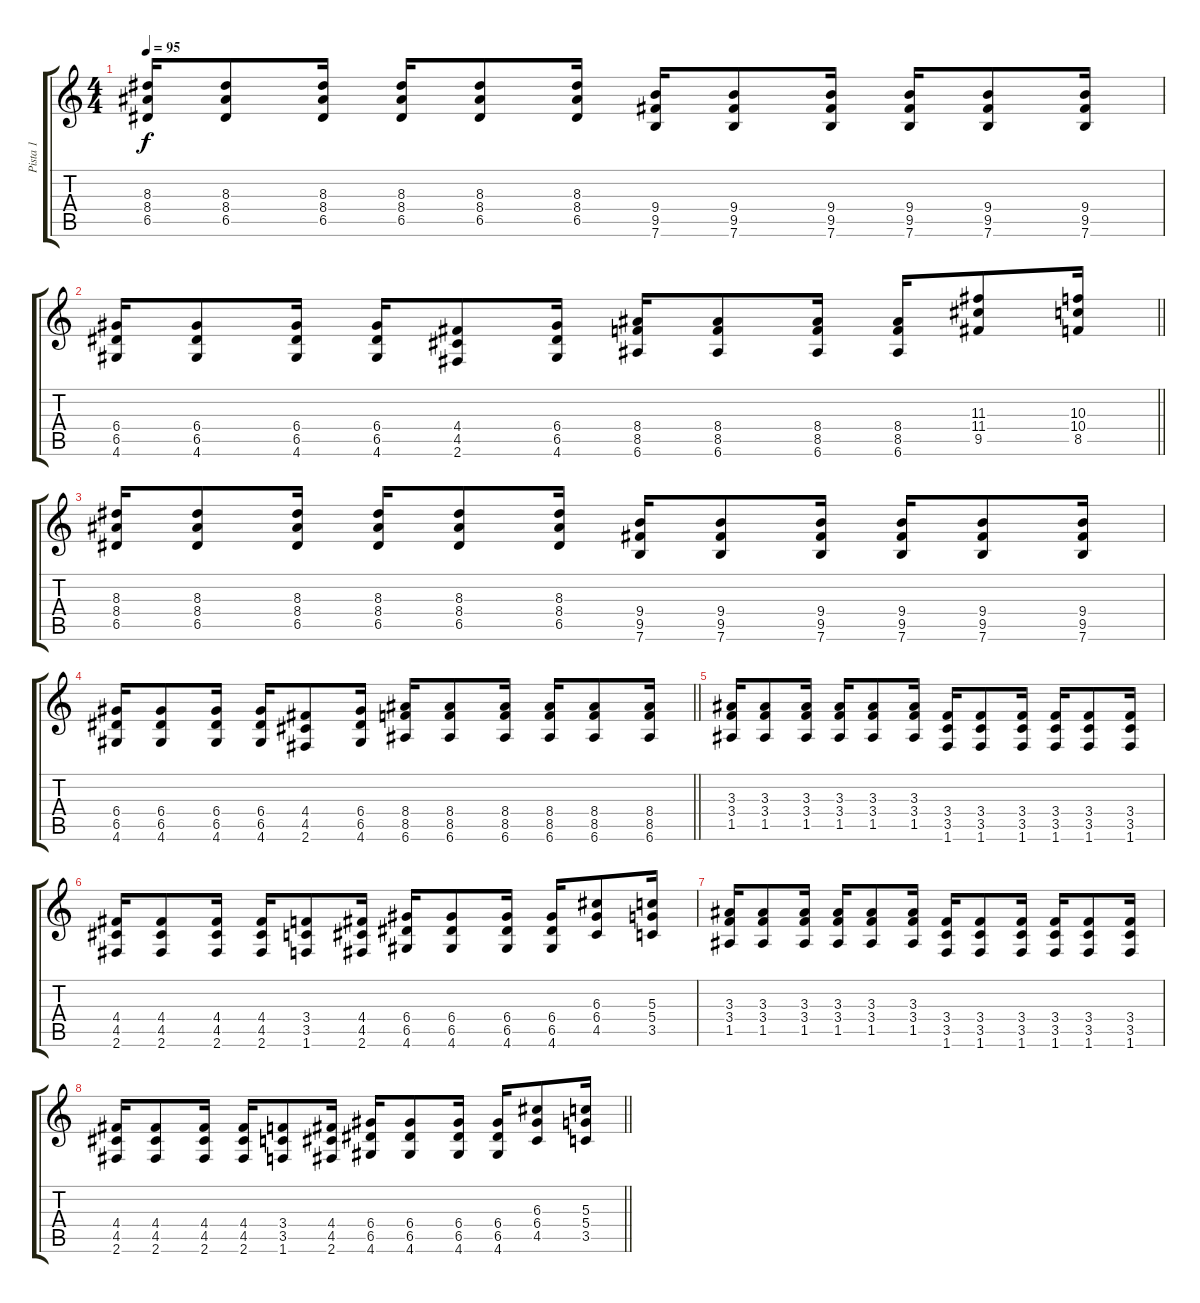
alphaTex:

\track ("Pista 1" "Pista 1") {instrument overdrivenguitar}
\staff {score tabs}
\tuning (E4 B3 G3 D3 A2 E2) {hide}
\ts (4 4)
\tempo 95
\clef g2
\ks c
(8.3 8.4 6.5).16{dy f} (8.3 8.4 6.5).8 (8.3 8.4 6.5).16 (8.3 8.4 6.5).16 (8.3 8.4 6.5).8 (8.3 8.4 6.5).16 (9.4 9.5 7.6).16 (9.4 9.5 7.6).8 (9.4 9.5 7.6).16 (9.4 9.5 7.6).16 (9.4 9.5 7.6).8 (9.4 9.5 7.6).16 |
\barLineRight lightlight
(6.4 6.5 4.6).16 (6.4 6.5 4.6).8 (6.4 6.5 4.6).16 (6.4 6.5 4.6).16 (4.4 4.5 2.6).8 (6.4 6.5 4.6).16 (8.4 8.5 6.6).16 (8.4 8.5 6.6).8 (8.4 8.5 6.6).16 (8.4 8.5 6.6).16 (11.3 11.4 9.5).8 (10.3 10.4 8.5).16 |
(8.3 8.4 6.5).16 (8.3 8.4 6.5).8 (8.3 8.4 6.5).16 (8.3 8.4 6.5).16 (8.3 8.4 6.5).8 (8.3 8.4 6.5).16 (9.4 9.5 7.6).16 (9.4 9.5 7.6).8 (9.4 9.5 7.6).16 (9.4 9.5 7.6).16 (9.4 9.5 7.6).8 (9.4 9.5 7.6).16 |
\barLineRight lightlight
(6.4 6.5 4.6).16 (6.4 6.5 4.6).8 (6.4 6.5 4.6).16 (6.4 6.5 4.6).16 (4.4 4.5 2.6).8 (6.4 6.5 4.6).16 (8.4 8.5 6.6).16 (8.4 8.5 6.6).8 (8.4 8.5 6.6).16 (8.4 8.5 6.6).16 (8.4 8.5 6.6).8 (8.4 8.5 6.6).16 |
(3.3 3.4 1.5).16 (3.3 3.4 1.5).8 (3.3 3.4 1.5).16 (3.3 3.4 1.5).16 (3.3 3.4 1.5).8 (3.3 3.4 1.5).16 (3.4 3.5 1.6).16 (3.4 3.5 1.6).8 (3.4 3.5 1.6).16 (3.4 3.5 1.6).16 (3.4 3.5 1.6).8 (3.4 3.5 1.6).16 |
(4.4 4.5 2.6).16 (4.4 4.5 2.6).8 (4.4 4.5 2.6).16 (4.4 4.5 2.6).16 (3.4 3.5 1.6).8 (4.4 4.5 2.6).16 (6.4 6.5 4.6).16 (6.4 6.5 4.6).8 (6.4 6.5 4.6).16 (6.4 6.5 4.6).16 (6.3 6.4 4.5).8 (5.3 5.4 3.5).16 |
(3.3 3.4 1.5).16 (3.3 3.4 1.5).8 (3.3 3.4 1.5).16 (3.3 3.4 1.5).16 (3.3 3.4 1.5).8 (3.3 3.4 1.5).16 (3.4 3.5 1.6).16 (3.4 3.5 1.6).8 (3.4 3.5 1.6).16 (3.4 3.5 1.6).16 (3.4 3.5 1.6).8 (3.4 3.5 1.6).16 |
\barLineRight lightlight
(4.4 4.5 2.6).16 (4.4 4.5 2.6).8 (4.4 4.5 2.6).16 (4.4 4.5 2.6).16 (3.4 3.5 1.6).8 (4.4 4.5 2.6).16 (6.4 6.5 4.6).16 (6.4 6.5 4.6).8 (6.4 6.5 4.6).16 (6.4 6.5 4.6).16 (6.3 6.4 4.5).8 (5.3 5.4 3.5).16
